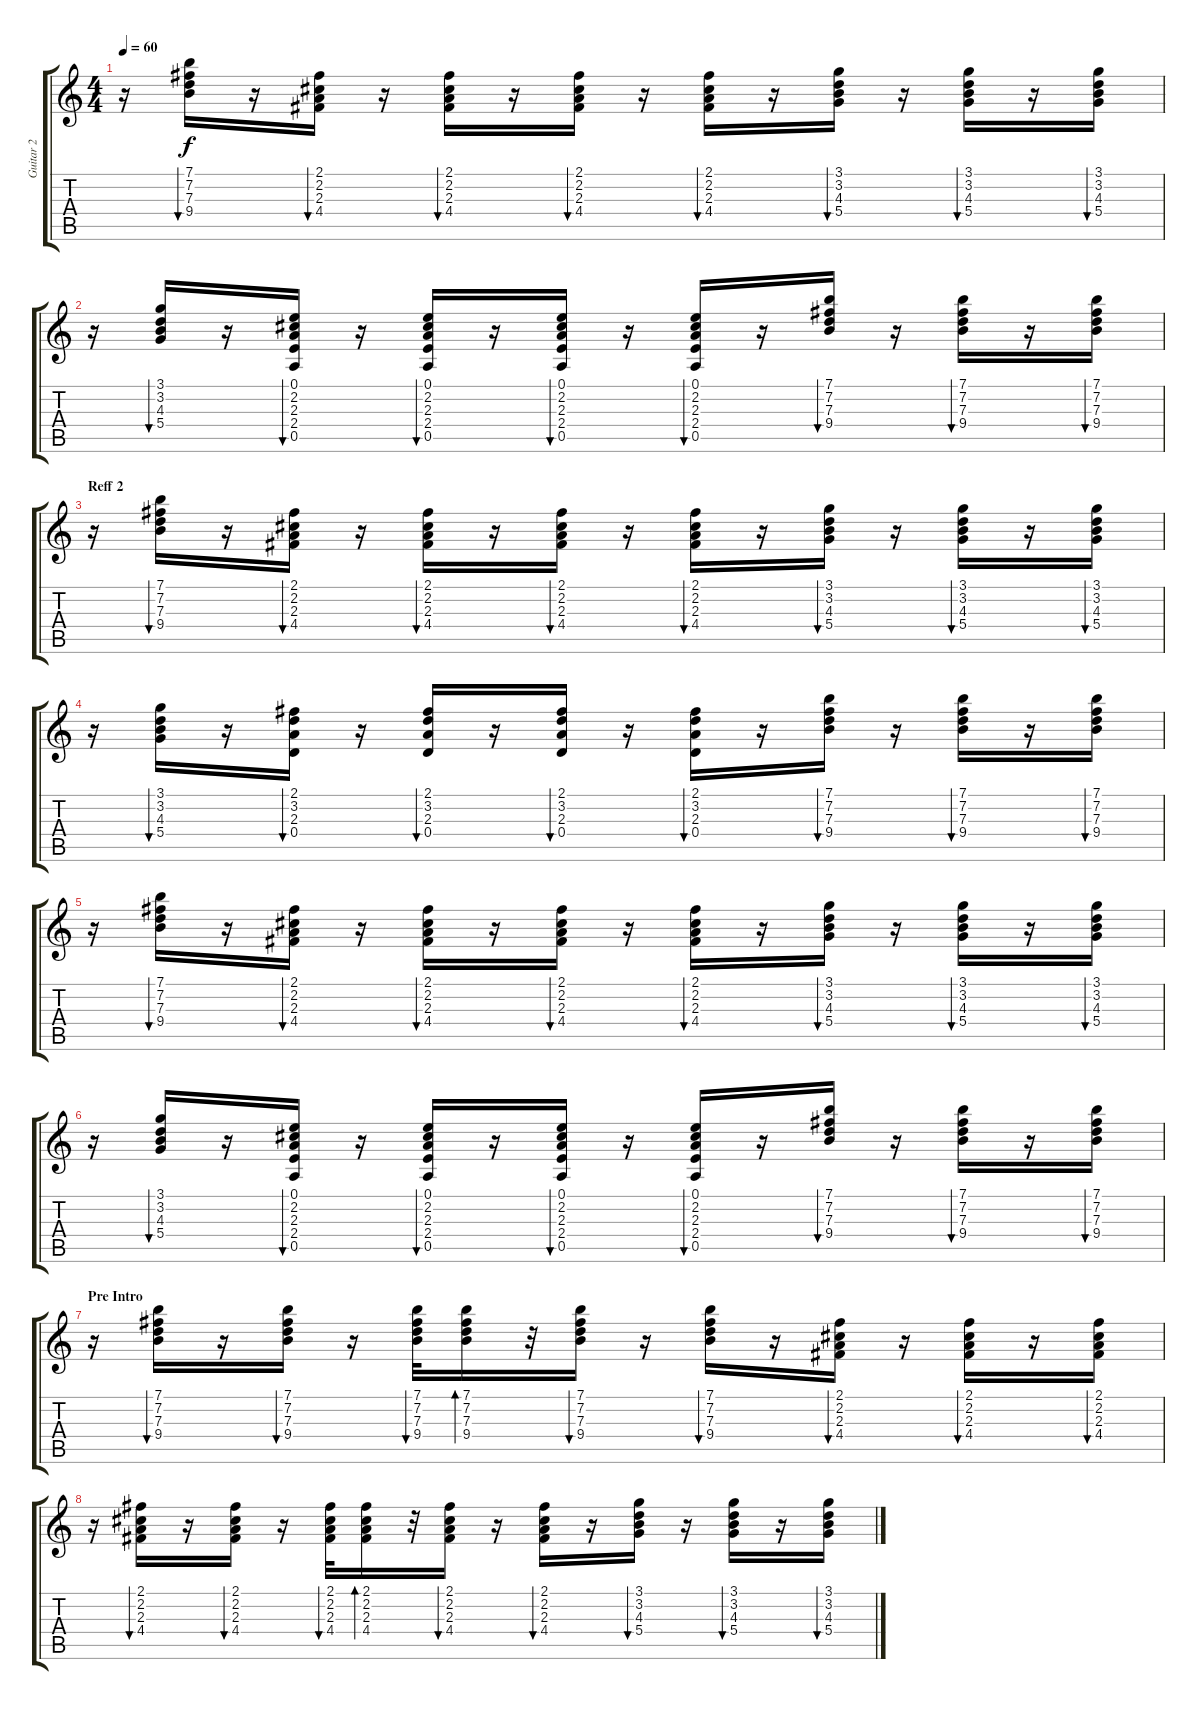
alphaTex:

\track ("Guitar 2" "Guitar 2") {instrument acousticguitarsteel}
\staff {score tabs}
\tuning (E4 B3 G3 D3 A2 E2) {hide}
\ts (4 4)
\tempo 60
\clef g2
\ks c
r.16{dy f} (7.1 7.2 7.3 9.4).16{bu 30} r.16 (2.1 2.2 2.3 4.4).16{bu 30} r.16 (2.1 2.2 2.3 4.4).16{bu 30} r.16 (2.1 2.2 2.3 4.4).16{bu 30} r.16 (2.1 2.2 2.3 4.4).16{bu 30} r.16 (3.1 3.2 4.3 5.4).16{bu 30} r.16 (3.1 3.2 4.3 5.4).16{bu 30} r.16 (3.1 3.2 4.3 5.4).16{bu 30} |
r.16 (3.1 3.2 4.3 5.4).16{bu 30} r.16 (0.1 2.2 2.3 2.4 0.5).16{bu 30} r.16 (0.1 2.2 2.3 2.4 0.5).16{bu 30} r.16 (0.1 2.2 2.3 2.4 0.5).16{bu 30} r.16 (0.1 2.2 2.3 2.4 0.5).16{bu 30} r.16 (7.1 7.2 7.3 9.4).16{bu 30} r.16 (7.1 7.2 7.3 9.4).16{bu 30} r.16 (7.1 7.2 7.3 9.4).16{bu 30} |
\section ("" "Reff 2")
r.16 (7.1 7.2 7.3 9.4).16{bu 30} r.16 (2.1 2.2 2.3 4.4).16{bu 30} r.16 (2.1 2.2 2.3 4.4).16{bu 30} r.16 (2.1 2.2 2.3 4.4).16{bu 30} r.16 (2.1 2.2 2.3 4.4).16{bu 30} r.16 (3.1 3.2 4.3 5.4).16{bu 30} r.16 (3.1 3.2 4.3 5.4).16{bu 30} r.16 (3.1 3.2 4.3 5.4).16{bu 30} |
r.16 (3.1 3.2 4.3 5.4).16{bu 30} r.16 (2.1 3.2 2.3 0.4).16{bu 30} r.16 (2.1 3.2 2.3 0.4).16{bu 30} r.16 (2.1 3.2 2.3 0.4).16{bu 30} r.16 (2.1 3.2 2.3 0.4).16{bu 30} r.16 (7.1 7.2 7.3 9.4).16{bu 30} r.16 (7.1 7.2 7.3 9.4).16{bu 30} r.16 (7.1 7.2 7.3 9.4).16{bu 30} |
r.16 (7.1 7.2 7.3 9.4).16{bu 30} r.16 (2.1 2.2 2.3 4.4).16{bu 30} r.16 (2.1 2.2 2.3 4.4).16{bu 30} r.16 (2.1 2.2 2.3 4.4).16{bu 30} r.16 (2.1 2.2 2.3 4.4).16{bu 30} r.16 (3.1 3.2 4.3 5.4).16{bu 30} r.16 (3.1 3.2 4.3 5.4).16{bu 30} r.16 (3.1 3.2 4.3 5.4).16{bu 30} |
r.16 (3.1 3.2 4.3 5.4).16{bu 30} r.16 (0.1 2.2 2.3 2.4 0.5).16{bu 30} r.16 (0.1 2.2 2.3 2.4 0.5).16{bu 30} r.16 (0.1 2.2 2.3 2.4 0.5).16{bu 30} r.16 (0.1 2.2 2.3 2.4 0.5).16{bu 30} r.16 (7.1 7.2 7.3 9.4).16{bu 30} r.16 (7.1 7.2 7.3 9.4).16{bu 30} r.16 (7.1 7.2 7.3 9.4).16{bu 30} |
\section ("" "Pre Intro")
r.16 (7.1 7.2 7.3 9.4).16{bu 30} r.16 (7.1 7.2 7.3 9.4).16{bu 30} r.16 (7.1 7.2 7.3 9.4).32{bu 30} (7.1 7.2 7.3 9.4).16{bd 30} r.32 (7.1 7.2 7.3 9.4).16{bu 30} r.16 (7.1 7.2 7.3 9.4).16{bu 30} r.16 (2.1 2.2 2.3 4.4).16{bu 30} r.16 (2.1 2.2 2.3 4.4).16{bu 30} r.16 (2.1 2.2 2.3 4.4).16{bu 30} |
r.16 (2.1 2.2 2.3 4.4).16{bu 30} r.16 (2.1 2.2 2.3 4.4).16{bu 30} r.16 (2.1 2.2 2.3 4.4).32{bu 30} (2.1 2.2 2.3 4.4).16{bd 30} r.32 (2.1 2.2 2.3 4.4).16{bu 30} r.16 (2.1 2.2 2.3 4.4).16{bu 30} r.16 (3.1 3.2 4.3 5.4).16{bu 30} r.16 (3.1 3.2 4.3 5.4).16{bu 30} r.16 (3.1 3.2 4.3 5.4).16{bu 30}
